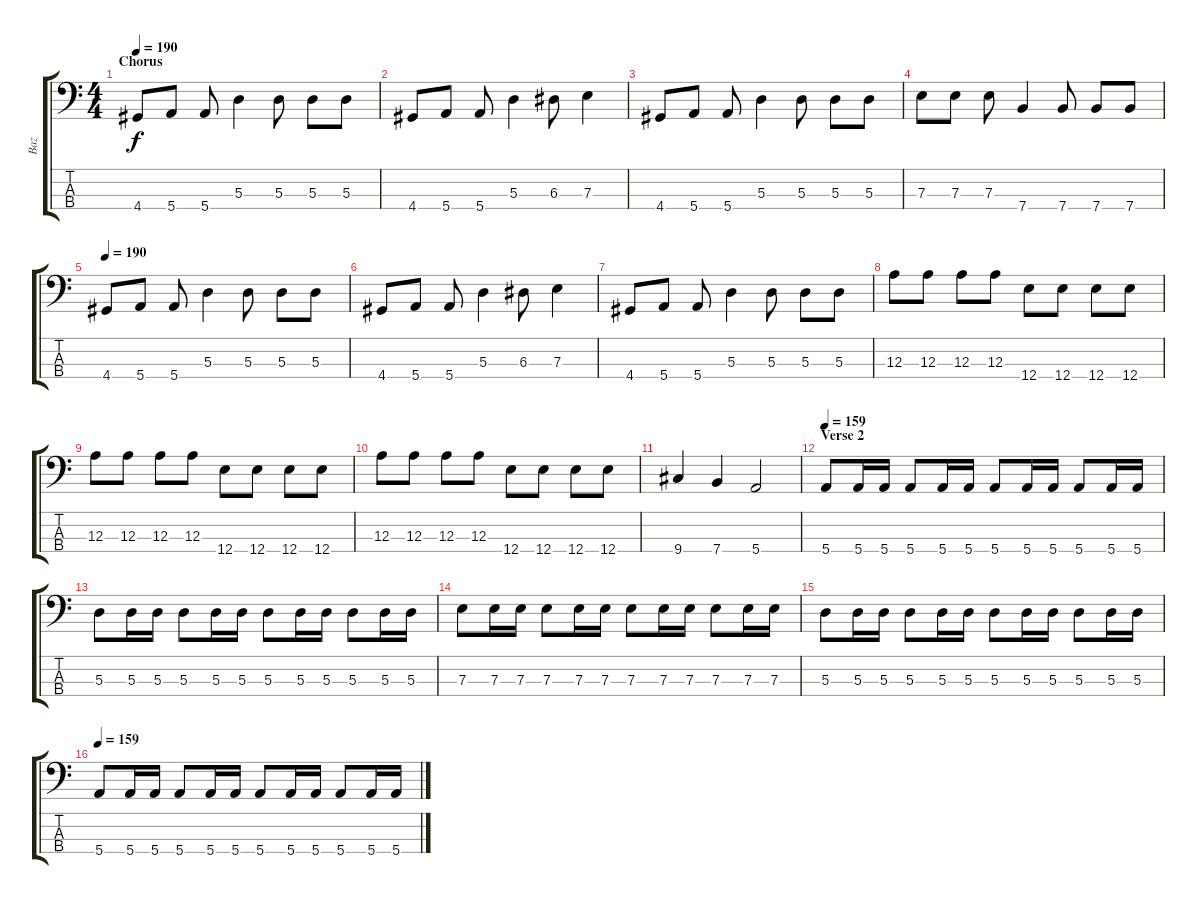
\track ("Baz" "Baz") {instrument electricbassfinger}
\staff {score tabs}
\tuning (G2 D2 A1 E1) {hide}
\ts (4 4)
\section ("" "Chorus")
\tempo 200
\tempo 190
\clef f4
\ks c
4.4.8{dy f} 5.4.8 5.4.8 5.3.4 5.3.8 5.3.8 5.3.8 |
4.4.8 5.4.8 5.4.8 5.3.4 6.3.8 7.3.4 |
4.4.8 5.4.8 5.4.8 5.3.4 5.3.8 5.3.8 5.3.8 |
7.3.8 7.3.8 7.3.8 7.4.4 7.4.8 7.4.8 7.4.8 |
\tempo 190
4.4.8 5.4.8 5.4.8 5.3.4 5.3.8 5.3.8 5.3.8 |
4.4.8 5.4.8 5.4.8 5.3.4 6.3.8 7.3.4 |
4.4.8 5.4.8 5.4.8 5.3.4 5.3.8 5.3.8 5.3.8 |
12.3.8 12.3.8 12.3.8 12.3.8 12.4.8 12.4.8 12.4.8 12.4.8 |
12.3.8 12.3.8 12.3.8 12.3.8 12.4.8 12.4.8 12.4.8 12.4.8 |
12.3.8 12.3.8 12.3.8 12.3.8 12.4.8 12.4.8 12.4.8 12.4.8 |
9.4.4 7.4.4 5.4.2 |
\section ("" "Verse 2")
\tempo 159
5.4.8 5.4.16 5.4.16 5.4.8 5.4.16 5.4.16 5.4.8 5.4.16 5.4.16 5.4.8 5.4.16 5.4.16 |
5.3.8 5.3.16 5.3.16 5.3.8 5.3.16 5.3.16 5.3.8 5.3.16 5.3.16 5.3.8 5.3.16 5.3.16 |
7.3.8 7.3.16 7.3.16 7.3.8 7.3.16 7.3.16 7.3.8 7.3.16 7.3.16 7.3.8 7.3.16 7.3.16 |
5.3.8 5.3.16 5.3.16 5.3.8 5.3.16 5.3.16 5.3.8 5.3.16 5.3.16 5.3.8 5.3.16 5.3.16 |
\tempo 159
5.4.8 5.4.16 5.4.16 5.4.8 5.4.16 5.4.16 5.4.8 5.4.16 5.4.16 5.4.8 5.4.16 5.4.16
